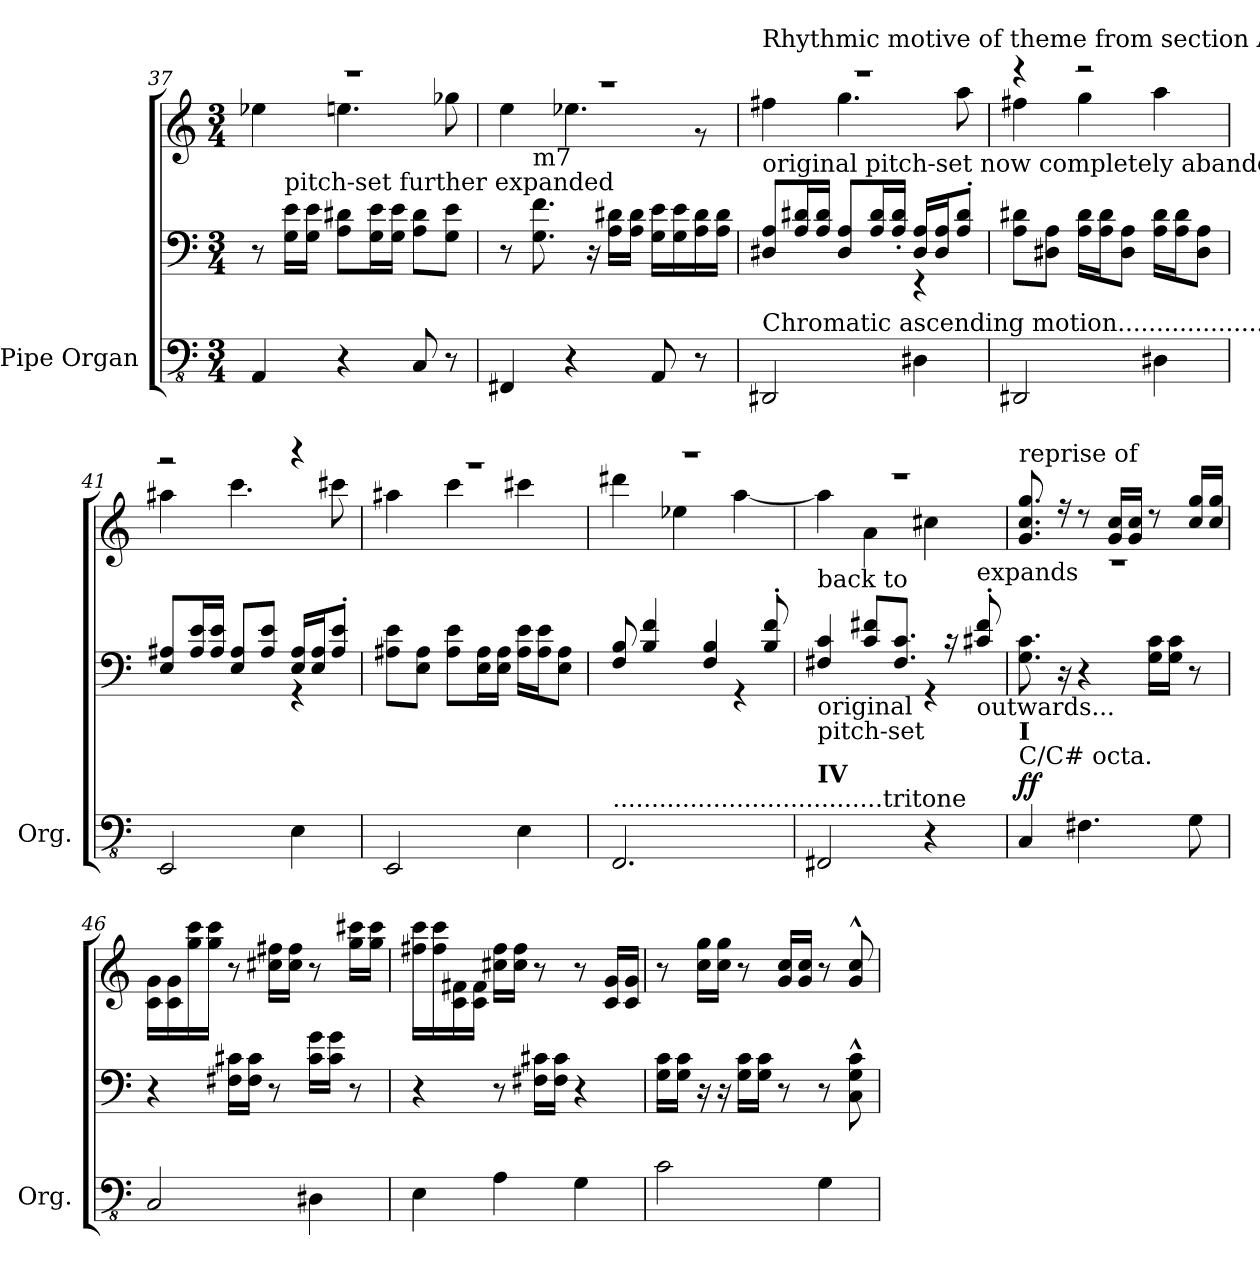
**kern	**kern	**kern	**dynam
*part1	*part1	*part1	*part1
*staff3	*staff2	*staff1	*staff1/2/3
*I"Pipe Organ	*	*	*
*I'Org.	*	*	*
*clefFv4	*clefF4	*clefG2	*
*k[]	*k[]	*k[]	*
*M3/4	*M3/4	*M3/4	*
=37	=37	=37	=37
*	*	*^	*
4AAA/	8r	2.r	4ee-X\	.
!	!LO:TX:a:t=pitch-set further expanded	!	!	!
.	16G\ 16e\LL	.	.	.
.	16G\ 16e\JJ	.	.	.
4r	8A\ 8d#X\L	.	4.een\	.
.	16G\ 16e\L	.	.	.
.	16G\ 16e\JJ	.	.	.
8CC/	8A\ 8d#\L	.	.	.
8r	8G\ 8e\J	.	8gg-X\	.
=38	=38	=38	=38	=38
4FFF#X/	8r	2.r	4ee\	.
!	!LO:TX:a:t=m7	!	!	!
.	8.G\ 8.f\	.	.	.
4r	.	.	4.ee-X\	.
.	16r	.	.	.
.	16A\ 16d#X\LL	.	.	.
.	16A\ 16d#\JJ	.	.	.
8AAA/	16G\ 16e\LL	.	.	.
.	16G\ 16e\	.	.	.
8r	16A\ 16d#\	.	8r	.
.	16A\ 16d#\JJ	.	.	.
!!LO:LB:g=z	!!
=39	=39	=39	=39	=39
*	*^	*	*	*
!	!	!	!LO:TX:a:t=Rhythmic motive of theme from section A	!	!
!	!LO:TX:a:t=original pitch-set now completely abandoned	!	!	!	!
!LO:TX:a:t=Chromatic ascending motion...............................................................................................................................................................	!	!	!	!	!
2DDD#X/	8D#X/ 8A/L	2ryy	2.r	4ff#X\	.
.	16A/ 16d#X/L	.	.	.	.
.	16A/ 16d#/JJ	.	.	.	.
.	8D#/ 8A/L	.	.	4.gg\	.
.	16A/ 16d#/L	.	.	.	.
.	16A/' 16d#/'JJ	.	.	.	.
4DD#X\	16D#/ 16A/LL	4r	.	.	.
.	16D#/ 16A/J	.	.	.	.
.	8A/' 8d#/'J	.	.	8aa\	.
*	*v	*v	*	*	*
=40	=40	=40	=40	=40
2DDD#X/	8A\ 8d#X\L	4r	4ff#X\	.
.	8D#X\ 8A\J	.	.	.
.	16A\ 16d#\LL	2r	4gg\	.
.	16A\ 16d#\J	.	.	.
.	8D#\ 8A\J	.	.	.
4DD#X\	16A\ 16d#\LL	.	4aa\	.
.	16A\ 16d#\J	.	.	.
.	8D#\ 8A\J	.	.	.
=41	=41	=41	=41	=41
*	*^	*	*	*
2EEE/	8E/ 8A#X/L	2ryy	2r	4aa#X\	.
.	16A#/ 16e/L	.	.	.	.
.	16A#/ 16e/JJ	.	.	.	.
.	8E/ 8A#/L	.	.	4.ccc\	.
.	8A#/ 8e/J	.	.	.	.
4EE\	16E/ 16A#/LL	4r	4r	.	.
.	16E/ 16A#/J	.	.	.	.
.	8A#/' 8e/'J	.	.	8ccc#X\	.
*	*v	*v	*	*	*
=42	=42	=42	=42	=42
2EEE/	8A#X\ 8e\L	2.r	4aa#X\	.
.	8E\ 8A#\J	.	.	.
.	8A#\ 8e\L	.	4ccc\	.
.	16E\ 16A#\L	.	.	.
.	16E\ 16A#\JJ	.	.	.
4EE\	16A#\ 16e\LL	.	4ccc#X\	.
.	16A#\ 16e\J	.	.	.
.	8E\ 8A#\J	.	.	.
!!LO:PB:g=z	!!
=43	=43	=43	=43	=43
*	*^	*	*	*
!LO:TX:a:t=...................................tritone	!	!	!	!	!
2.FFF/	8F/ 8B/	2ryy	2.r	4ddd#X\	.
.	4B/ 4f/	.	.	.	.
.	.	.	.	4ee-X\	.
.	4F/ 4B/	.	.	.	.
*	*	*	*MM117	*	*
.	.	4r	.	[4aa\	.
.	8B/' 8f/'	.	.	.	.
=44	=44	=44	=44	=44	=44
*	*	*	*MM115	*	*
!	!LO:TX:a:t=back to	!	!	!	!
!	!LO:TX:b:t=original	!	!	!	!
!	!LO:TX:b:t=pitch-set	!	!	!	!
!LO:TX:a:B:t=IV	!	!	!	!	!
2FFF#X/	4F#X/ 4c/	2ryy	2.r	4aa\]	.
*	*	*	*MM113	*	*
.	8c/ 8f#X/L	.	.	4a\	.
.	8.F#/ 8.c/J	.	.	.	.
*	*	*	*MM110	*	*
4r	.	4r	.	4cc#X\	.
.	16r	.	.	.	.
!	!LO:TX:a:t=expands	!	!	!	!
!	!LO:TX:b:t=outwards...	!	!	!	!
.	8c#X/' 8f#/'	.	.	.	.
*	*v	*v	*	*	*
=45	=45	=45	=45	=45
!!LO:REH:place=s1:a:B:fs=14:t=A	!!
*	*	*MM120	*	*
!	!	!LO:TX:a:t=reprise of	!	!
!LO:TX:a:t=C/C# octa.	!	!	!	!
!LO:TX:a:B:t=I	!	!	!	!
!	!	!	!	!LO:DY:a=3
4CC/	8.G\ 8.c\	8.g/ 8.cc/ 8.gg/	2.r	ff
.	16r	16r	.	.
4.FF#X\	4r	8r	.	.
.	.	16g/ 16cc/LL	.	.
.	.	16g/ 16cc/JJ	.	.
.	16G\ 16c\LL	8r	.	.
.	16G\ 16c\JJ	.	.	.
8GG\	8r	16cc/ 16gg/LL	.	.
.	.	16cc/ 16gg/JJ	.	.
*	*	*v	*v	*
=46	=46	=46	=46
2CC/	4r	16c\ 16g\LL	.
.	.	16c\ 16g\	.
.	.	16gg\ 16ccc\	.
.	.	16gg\ 16ccc\JJ	.
.	16F#X\ 16c#X\LL	8r	.
.	16F#\ 16c#\JJ	.	.
.	8r	16cc#X\ 16ff#X\LL	.
.	.	16cc#\ 16ff#\JJ	.
4DD#X\	16c#\ 16g\LL	8r	.
.	16c#\ 16g\JJ	.	.
.	8r	16gg\ 16ccc#X\LL	.
.	.	16gg\ 16ccc#\JJ	.
!!LO:LB:g=z
=47	=47	=47	=47
4EE\	4r	16ff#X\ 16ccc\LL	.
.	.	16ff#\ 16ccc\	.
.	.	16c\ 16f#X\	.
.	.	16c\ 16f#\JJ	.
4AA\	8r	16cc#X\ 16ff#\LL	.
.	.	16cc#\ 16ff#\JJ	.
.	16F#X\ 16c#X\LL	8r	.
.	16F#\ 16c#\JJ	.	.
4GG\	4r	8r	.
.	.	16c/ 16g/LL	.
.	.	16c/ 16g/JJ	.
=48	=48	=48	=48
2C\	16G\ 16c\LL	8r	.
.	16G\ 16c\JJ	.	.
.	16r	16cc\ 16gg\LL	.
.	16r	16cc\ 16gg\JJ	.
.	16G\ 16c\LL	8r	.
.	16G\ 16c\JJ	.	.
.	8r	16g/ 16cc/LL	.
.	.	16g/ 16cc/JJ	.
4GG\	8r	8r	.
.	8C\^^ 8G\^^ 8c\^^	8g/^^ 8cc/^^	.
=	=	=	=
*-	*-	*-	*-
